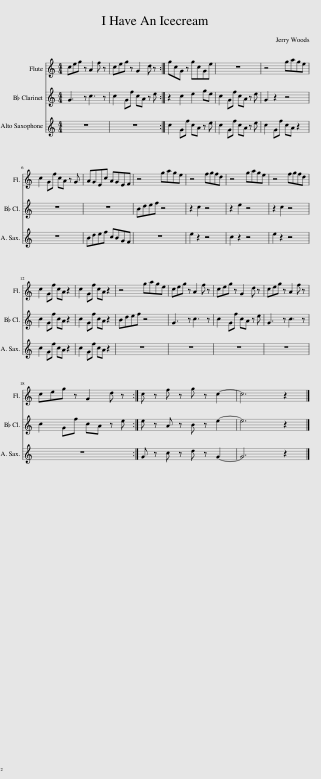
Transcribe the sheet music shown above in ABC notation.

X:1
%%score 1 2 3
L:1/8
M:4/4
I:linebreak $
K:C
V:1 treble
V:2 treble transpose=-2
V:3 treble transpose=-9
V:1
 ceg z A2 f z | ceg z G2 d z :| gcG z gcGe | z8 |$ z4 gage | %5
 c2 Gf cA z G | AGEc AGEF | z4 gage | z4 fgfd |$ z4 gage | %10
 z4 fgfd | c2 Gf cA z2 | c2 Gf cA z2 | z4 gage |$ ceg z A2 f z | %15
 ceg z G2 d z | ceg z A2 f z | ceg z G2 d z :| c z f z g z c2- | c6 z2 |] %20
V:2
 A3 z d3 z | d2 Ag dB z ^f :| z2 d2 ^f2 af | d2 Ag dB z ^f |$ A2 z2 z4 | %5
 z8 | z8 | ^ce^fg z4 | z2 d2 z4 |$ z2 ^f2 z4 | %10
 z2 d2 z4 | d2 Ag dB z2 | d2 Ag dB z2 | ^ce^fg z4 |$ A3 z d3 z | %15
 d2 Ag dB z ^f | A3 z d3 z | d2 Ag dB z ^f :| ^f z B z ^c z f2- | f6 z2 |] %20
V:3
 z8 | z8 :| a2 ed' a^f z ^c' | a2 ed' a^f z ^c' |$ a2 ed' a^f z2 | %5
 z8 | ^gb^c'd' aged | z8 | ^c'2 z2 z4 |$ a2 z2 z4 | %10
 ^c'2 z2 z4 | a2 ed' a^f z2 | a2 ed' a^f z2 | z8 |$ z8 | %15
 z8 | z8 | z8 :| e z a z b z e2- | e6 z2 |] %20
